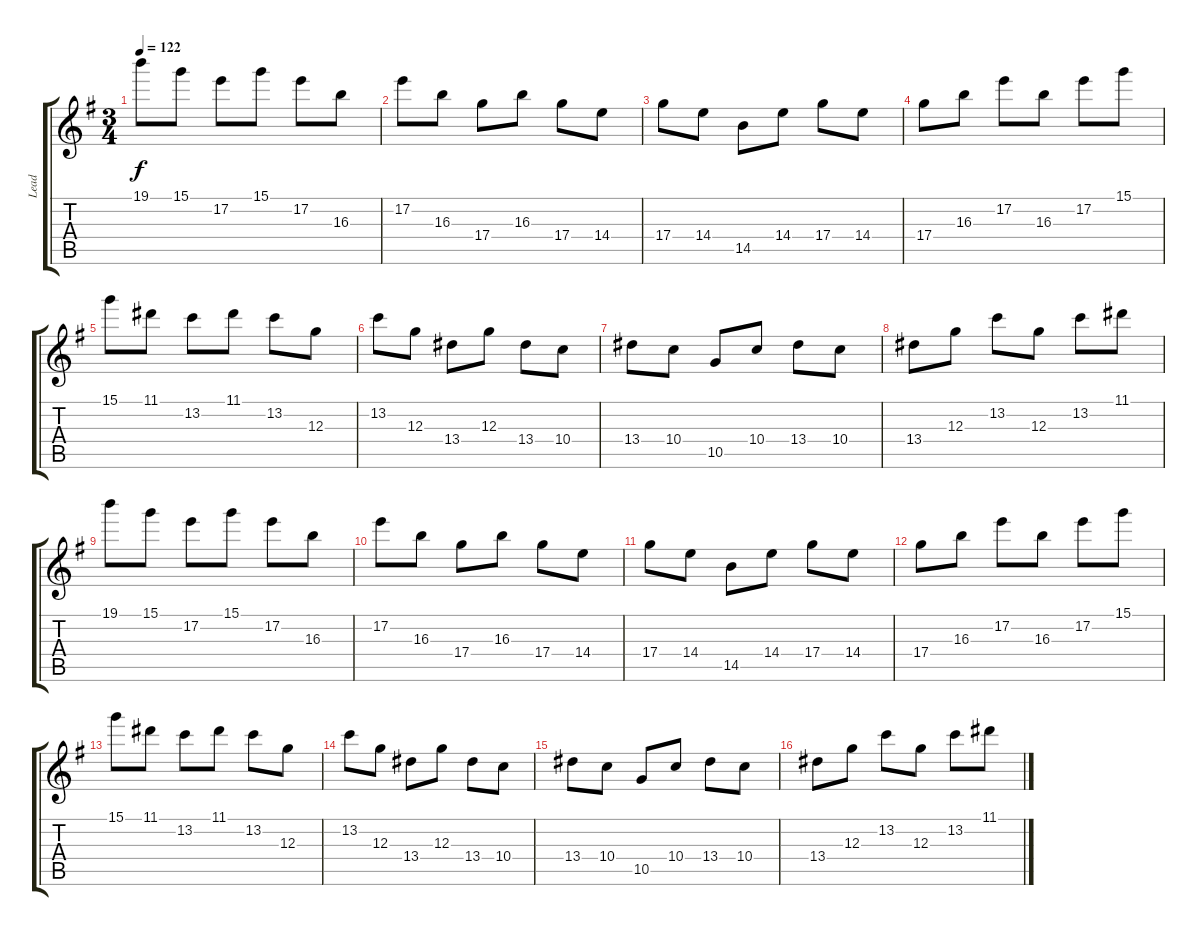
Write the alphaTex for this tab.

\track ("Lead" "Lead") {instrument overdrivenguitar}
\staff {score tabs}
\tuning (E4 B3 G3 D3 A2 E2) {hide}
\ts (3 4)
\tempo 122
\clef g2
\ks eminor
19.1.8{dy f} 15.1.8 17.2.8 15.1.8 17.2.8 16.3.8 |
17.2.8 16.3.8 17.4.8 16.3.8 17.4.8 14.4.8 |
17.4.8 14.4.8 14.5.8 14.4.8 17.4.8 14.4.8 |
17.4.8 16.3.8 17.2.8 16.3.8 17.2.8 15.1.8 |
15.1.8 11.1.8 13.2.8 11.1.8 13.2.8 12.3.8 |
13.2.8 12.3.8 13.4.8 12.3.8 13.4.8 10.4.8 |
13.4.8 10.4.8 10.5.8 10.4.8 13.4.8 10.4.8 |
13.4.8 12.3.8 13.2.8 12.3.8 13.2.8 11.1.8 |
19.1.8 15.1.8 17.2.8 15.1.8 17.2.8 16.3.8 |
17.2.8 16.3.8 17.4.8 16.3.8 17.4.8 14.4.8 |
17.4.8 14.4.8 14.5.8 14.4.8 17.4.8 14.4.8 |
17.4.8 16.3.8 17.2.8 16.3.8 17.2.8 15.1.8 |
15.1.8 11.1.8 13.2.8 11.1.8 13.2.8 12.3.8 |
13.2.8 12.3.8 13.4.8 12.3.8 13.4.8 10.4.8 |
13.4.8 10.4.8 10.5.8 10.4.8 13.4.8 10.4.8 |
13.4.8 12.3.8 13.2.8 12.3.8 13.2.8 11.1.8
